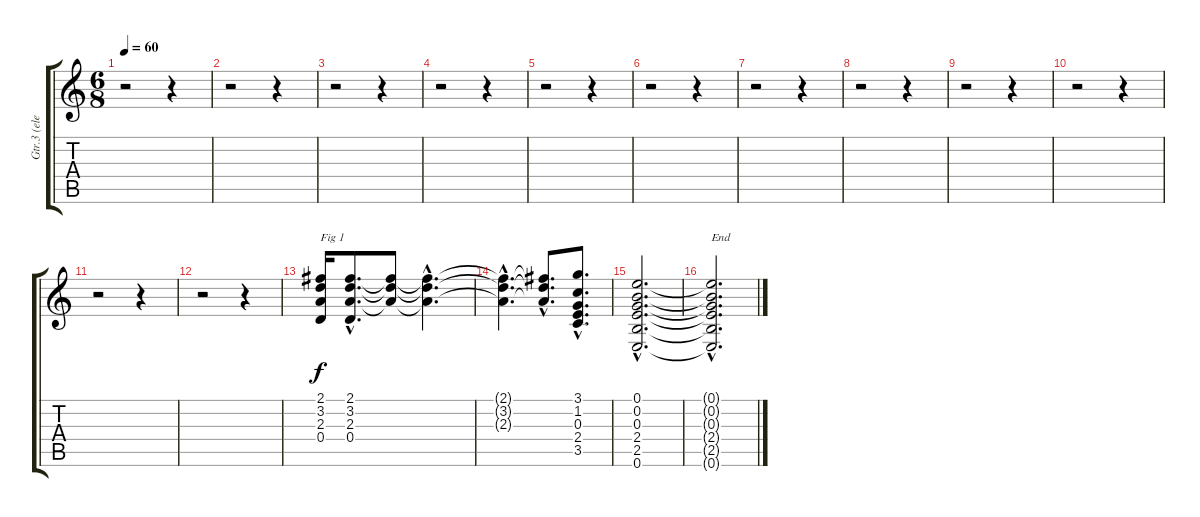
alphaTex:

\track ("Gtr.3 (elec.)" "Gtr.3 (ele") {instrument electricguitarjazz}
\staff {score tabs}
\tuning (E4 B3 G3 D3 A2 E2) {hide}
\ts (6 8)
\tempo 60
\clef g2
\ks c
r.2{dy f instrument electricguitarjazz} r.4 |
r.2 r.4 |
r.2 r.4 |
r.2 r.4 |
r.2 r.4 |
r.2 r.4 |
r.2 r.4 |
r.2 r.4 |
r.2 r.4 |
r.2 r.4 |
r.2 r.4 |
r.2 r.4 |
(2.1 3.2 2.3 0.4).16{txt "Fig 1"} (2.1{hac} 3.2{hac} 2.3{hac} 0.4{hac}).8{d} (2.1{t} 3.2{t} 2.3{t}).8 (2.1{hac t} 3.2{hac t} 2.3{hac t}).4{d} |
(2.1{hac t} 3.2{hac t} 2.3{hac t}).4{d} (2.1{hac t} 3.2{hac t} 2.3{hac t}).8{d} (3.1{hac} 1.2{hac} 0.3{hac} 2.4{hac} 3.5{hac}).8{d} |
(0.1{hac} 0.2{hac} 0.3{hac} 2.4{hac} 2.5{hac} 0.6{hac}).2{d} |
(0.1{hac t} 0.2{hac t} 0.3{hac t} 2.4{hac t} 2.5{hac t} 0.6{hac t}).2{d txt "End"}
